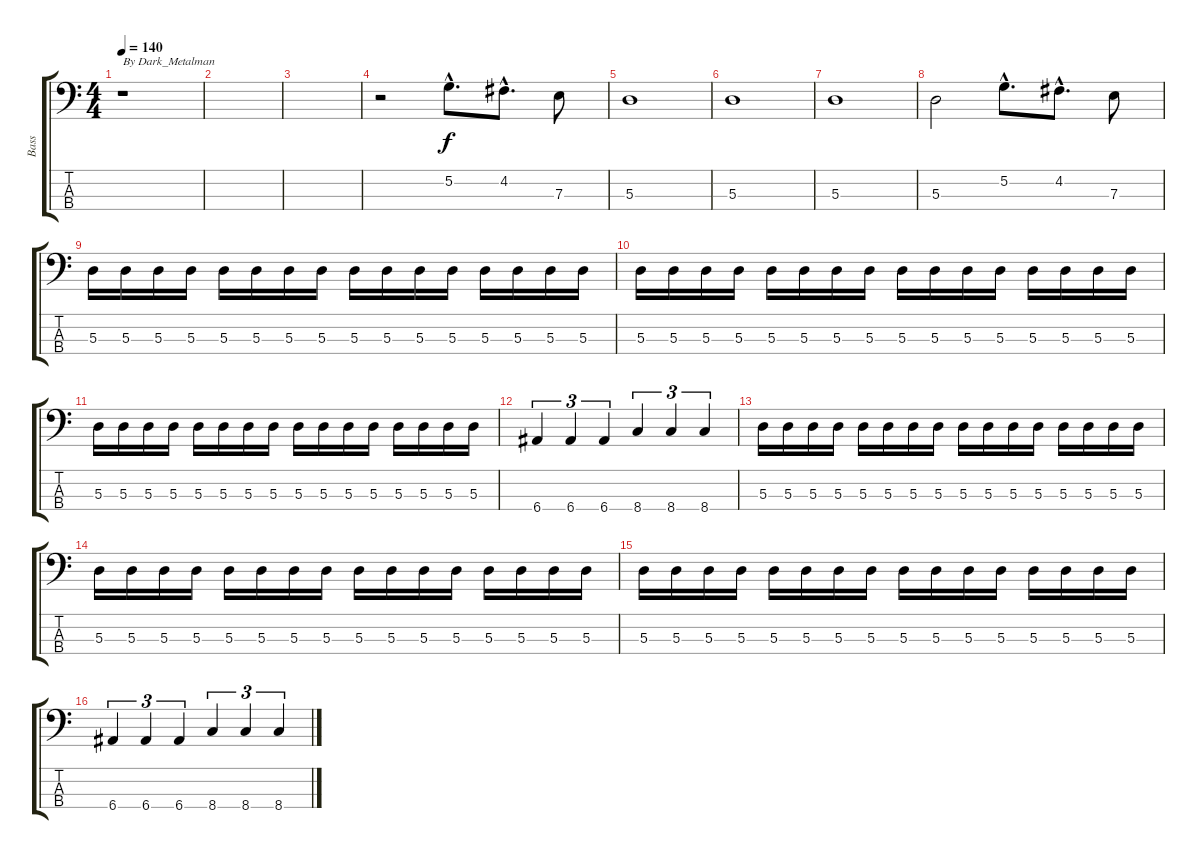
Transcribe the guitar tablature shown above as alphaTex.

\track ("Bass" "Bass") {instrument electricbassfinger}
\staff {score tabs}
\tuning (G2 D2 A1 E1) {hide}
\ts (4 4)
\tempo 140
\clef f4
\ks c
r.1{txt "By Dark_Metalman" dy f instrument electricbassfinger} |
|
|
r.2 5.2{hac}.8{d} 4.2{hac}.8{d} 7.3.8 |
5.3.1 |
5.3.1 |
5.3.1 |
5.3.2 5.2{hac}.8{d} 4.2{hac}.8{d} 7.3.8 |
5.3.16 5.3.16 5.3.16 5.3.16 5.3.16 5.3.16 5.3.16 5.3.16 5.3.16 5.3.16 5.3.16 5.3.16 5.3.16 5.3.16 5.3.16 5.3.16 |
5.3.16 5.3.16 5.3.16 5.3.16 5.3.16 5.3.16 5.3.16 5.3.16 5.3.16 5.3.16 5.3.16 5.3.16 5.3.16 5.3.16 5.3.16 5.3.16 |
5.3.16 5.3.16 5.3.16 5.3.16 5.3.16 5.3.16 5.3.16 5.3.16 5.3.16 5.3.16 5.3.16 5.3.16 5.3.16 5.3.16 5.3.16 5.3.16 |
6.4.4{tu (3 2)} 6.4.4{tu (3 2)} 6.4.4{tu (3 2)} 8.4.4{tu (3 2)} 8.4.4{tu (3 2)} 8.4.4{tu (3 2)} |
5.3.16 5.3.16 5.3.16 5.3.16 5.3.16 5.3.16 5.3.16 5.3.16 5.3.16 5.3.16 5.3.16 5.3.16 5.3.16 5.3.16 5.3.16 5.3.16 |
5.3.16 5.3.16 5.3.16 5.3.16 5.3.16 5.3.16 5.3.16 5.3.16 5.3.16 5.3.16 5.3.16 5.3.16 5.3.16 5.3.16 5.3.16 5.3.16 |
5.3.16 5.3.16 5.3.16 5.3.16 5.3.16 5.3.16 5.3.16 5.3.16 5.3.16 5.3.16 5.3.16 5.3.16 5.3.16 5.3.16 5.3.16 5.3.16 |
6.4.4{tu (3 2)} 6.4.4{tu (3 2)} 6.4.4{tu (3 2)} 8.4.4{tu (3 2)} 8.4.4{tu (3 2)} 8.4.4{tu (3 2)}
